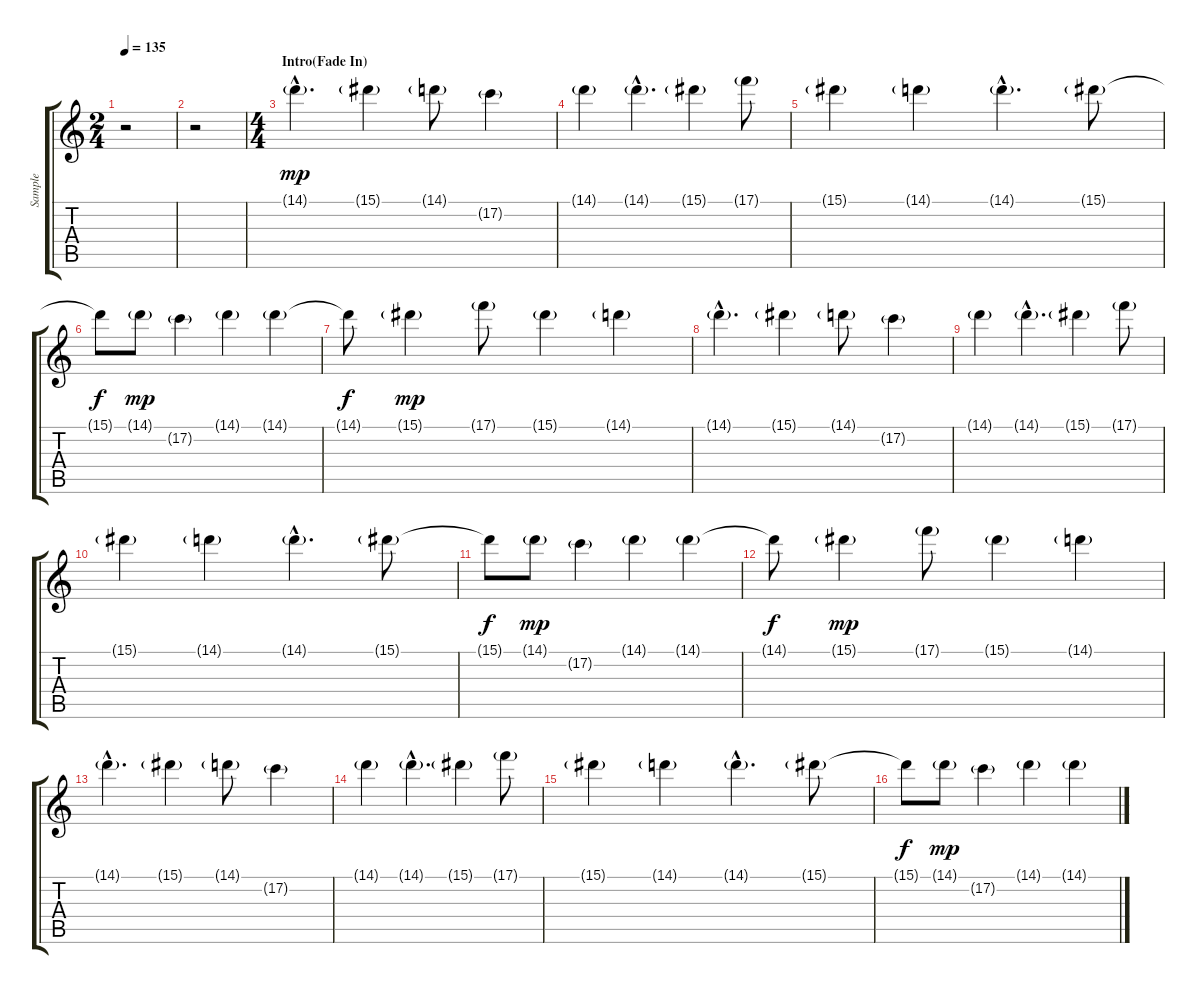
\track ("Sample" "Sample") {instrument lead2sawtooth}
\staff {score tabs}
\tuning (C5 G4 Eb4 Bb3 F3 C3) {hide}
\ts (2 4)
\tempo 135
\clef g2
\ks c
r.2{dy mp volume 0 instrument lead2sawtooth} |
r.2{volume 0} |
\ts (4 4)
\section ("" "Intro(Fade In)")
14.1{g hac}.4{d volume 4} 15.1{g}.4 14.1{g}.8 17.2{g}.4 |
14.1{g}.4 14.1{g hac}.4{d} 15.1{g}.4 17.1{g}.8 |
15.1{g}.4 14.1{g}.4 14.1{g hac}.4{d} 15.1{g}.8 |
15.1{t}.8{dy f} 14.1{g}.8{dy mp} 17.2{g}.4 14.1{g}.4 14.1{g}.4 |
14.1{t}.8{dy f volume 6} 15.1{g}.4{dy mp} 17.1{g}.8 15.1{g}.4 14.1{g}.4 |
14.1{g hac}.4{d} 15.1{g}.4 14.1{g}.8 17.2{g}.4 |
14.1{g}.4 14.1{g hac}.4{d} 15.1{g}.4 17.1{g}.8 |
15.1{g}.4{volume 9} 14.1{g}.4 14.1{g hac}.4{d} 15.1{g}.8 |
15.1{t}.8{dy f} 14.1{g}.8{dy mp} 17.2{g}.4 14.1{g}.4 14.1{g}.4 |
14.1{t}.8{dy f} 15.1{g}.4{dy mp} 17.1{g}.8 15.1{g}.4 14.1{g}.4 |
14.1{g hac}.4{d} 15.1{g}.4 14.1{g}.8 17.2{g}.4 |
14.1{g}.4 14.1{g hac}.4{d volume 12} 15.1{g}.4 17.1{g}.8 |
15.1{g}.4 14.1{g}.4 14.1{g hac}.4{d} 15.1{g}.8 |
15.1{t}.8{dy f} 14.1{g}.8{dy mp} 17.2{g}.4 14.1{g}.4 14.1{g}.4
